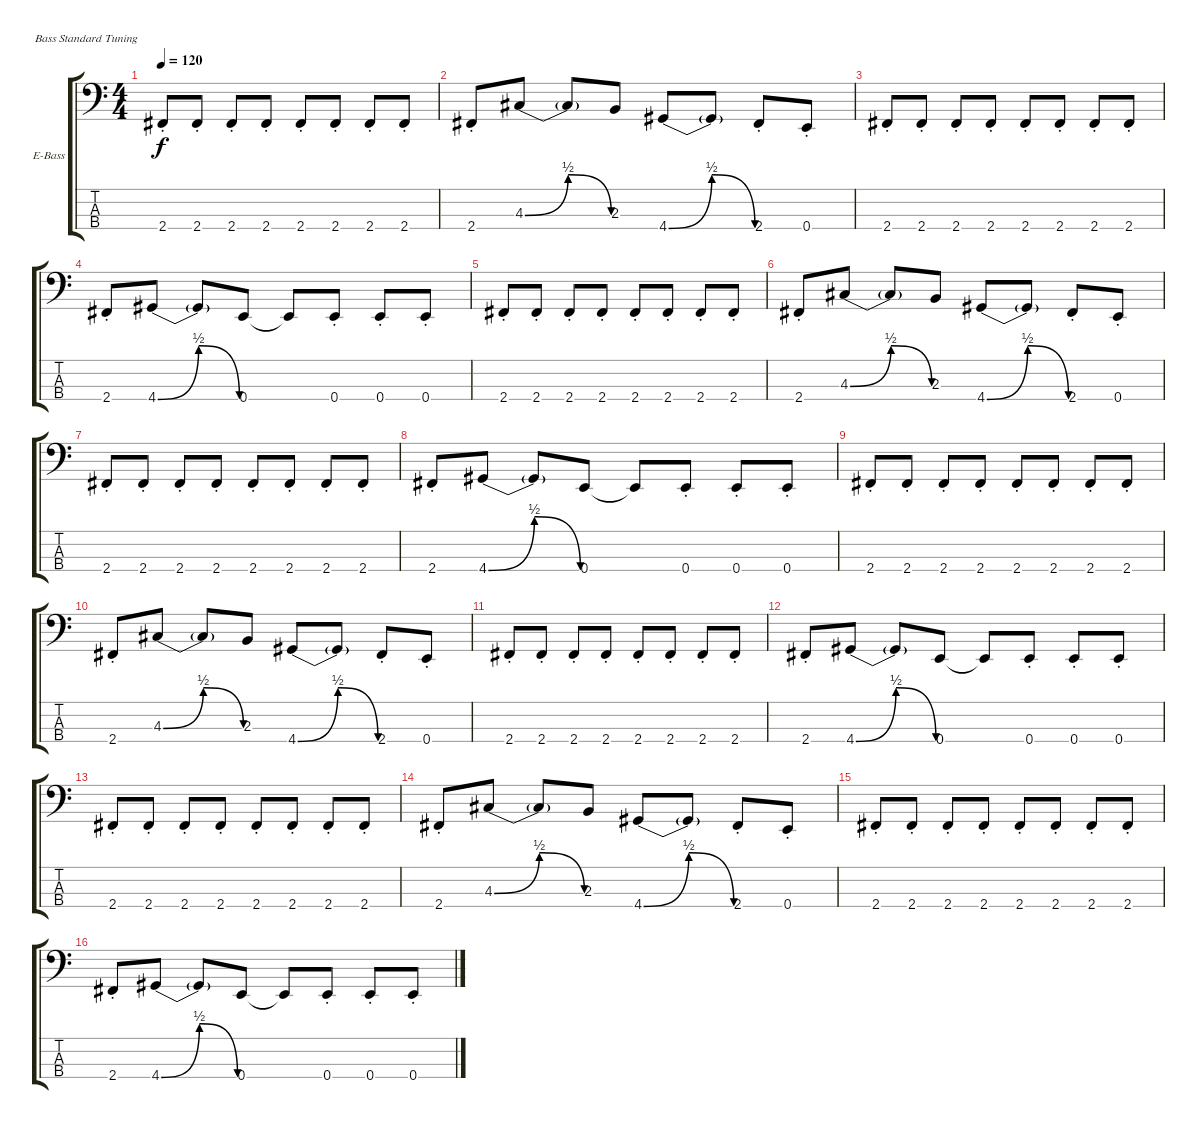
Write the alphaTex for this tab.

\defaultSystemsLayout 4
\bracketExtendMode groupsimilarinstruments
\firstSystemTrackNameOrientation horizontal
\otherSystemsTrackNameOrientation horizontal
\track ("Thomas Smuszynski" "E-Bass") {instrument electricbassfinger}
\staff {score tabs}
\tuning (G2 D2 A1 E1)
\ts (4 4)
\tempo 120
\clef f4
\ks c
2.4{st}.8{dy f} 2.4{st}.8 2.4{st}.8 2.4{st}.8 2.4{st}.8 2.4{st}.8 2.4{st}.8 2.4{st}.8 |
2.4{st}.8 4.3{be (bendrelease 0 0 9.6 2 21.599999999999998 2 30 0)}.8 4.3{t}.8 2.3.8 4.4{be (bendrelease 0 0 10.2 2 20.4 2 30 0)}.8 4.4{t}.8 2.4{st}.8 0.4{st}.8 |
2.4{st}.8 2.4{st}.8 2.4{st}.8 2.4{st}.8 2.4{st}.8 2.4{st}.8 2.4{st}.8 2.4{st}.8 |
2.4{st}.8 4.4{be (bendrelease 0 0 10.2 2 20.4 2 30 0)}.8 4.4{t}.8 0.4.8 0.4{t}.8 0.4{st}.8 0.4{st}.8 0.4{st}.8 |
2.4{st}.8 2.4{st}.8 2.4{st}.8 2.4{st}.8 2.4{st}.8 2.4{st}.8 2.4{st}.8 2.4{st}.8 |
2.4{st}.8 4.3{be (bendrelease 0 0 9.6 2 21.599999999999998 2 30 0)}.8 4.3{t}.8 2.3.8 4.4{be (bendrelease 0 0 10.2 2 20.4 2 30 0)}.8 4.4{t}.8 2.4{st}.8 0.4{st}.8 |
2.4{st}.8 2.4{st}.8 2.4{st}.8 2.4{st}.8 2.4{st}.8 2.4{st}.8 2.4{st}.8 2.4{st}.8 |
2.4{st}.8 4.4{be (bendrelease 0 0 10.2 2 20.4 2 30 0)}.8 4.4{t}.8 0.4.8 0.4{t}.8 0.4{st}.8 0.4{st}.8 0.4{st}.8 |
2.4{st}.8 2.4{st}.8 2.4{st}.8 2.4{st}.8 2.4{st}.8 2.4{st}.8 2.4{st}.8 2.4{st}.8 |
2.4{st}.8 4.3{be (bendrelease 0 0 9.6 2 21.599999999999998 2 30 0)}.8 4.3{t}.8 2.3.8 4.4{be (bendrelease 0 0 10.2 2 20.4 2 30 0)}.8 4.4{t}.8 2.4{st}.8 0.4{st}.8 |
2.4{st}.8 2.4{st}.8 2.4{st}.8 2.4{st}.8 2.4{st}.8 2.4{st}.8 2.4{st}.8 2.4{st}.8 |
2.4{st}.8 4.4{be (bendrelease 0 0 10.2 2 20.4 2 30 0)}.8 4.4{t}.8 0.4.8 0.4{t}.8 0.4{st}.8 0.4{st}.8 0.4{st}.8 |
2.4{st}.8 2.4{st}.8 2.4{st}.8 2.4{st}.8 2.4{st}.8 2.4{st}.8 2.4{st}.8 2.4{st}.8 |
2.4{st}.8 4.3{be (bendrelease 0 0 9.6 2 21.599999999999998 2 30 0)}.8 4.3{t}.8 2.3.8 4.4{be (bendrelease 0 0 10.2 2 20.4 2 30 0)}.8 4.4{t}.8 2.4{st}.8 0.4{st}.8 |
2.4{st}.8 2.4{st}.8 2.4{st}.8 2.4{st}.8 2.4{st}.8 2.4{st}.8 2.4{st}.8 2.4{st}.8 |
2.4{st}.8 4.4{be (bendrelease 0 0 10.2 2 20.4 2 30 0)}.8 4.4{t}.8 0.4.8 0.4{t}.8 0.4{st}.8 0.4{st}.8 0.4{st}.8
